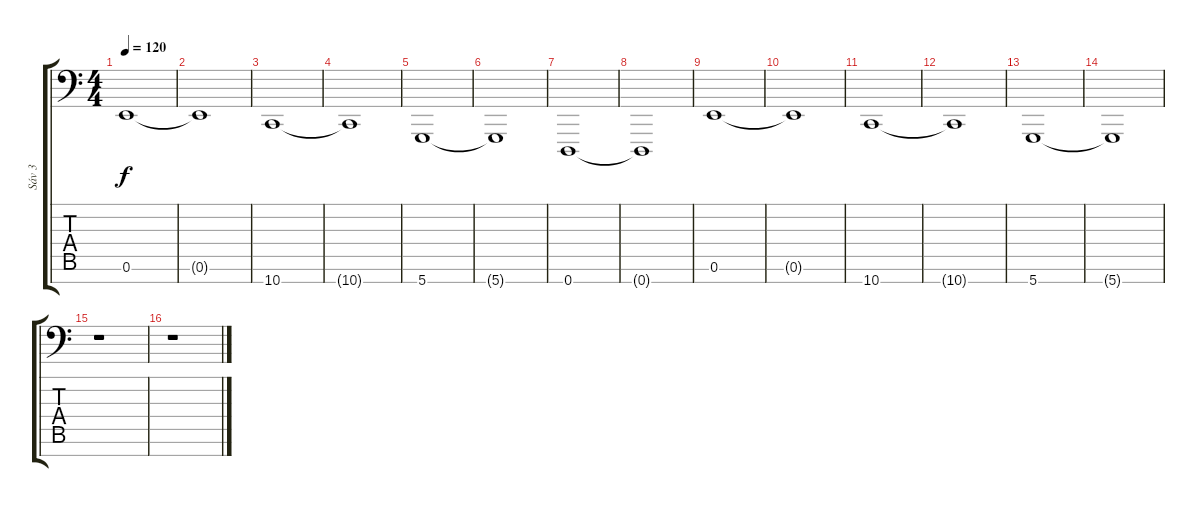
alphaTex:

\track ("Sáv 3" "Sáv 3") {instrument acousticgrandpiano}
\staff {score tabs}
\tuning (E4 B3 G3 D3 A2 E2 D1) {hide}
\ts (4 4)
\tempo 120
\clef f4
\ks c
0.6.1{dy f} |
0.6{t}.1 |
10.7.1 |
10.7{t}.1 |
5.7.1 |
5.7{t}.1 |
0.7.1 |
0.7{t}.1 |
0.6.1 |
0.6{t}.1 |
10.7.1 |
10.7{t}.1 |
5.7.1 |
5.7{t}.1 |
r.1 |
r.1
